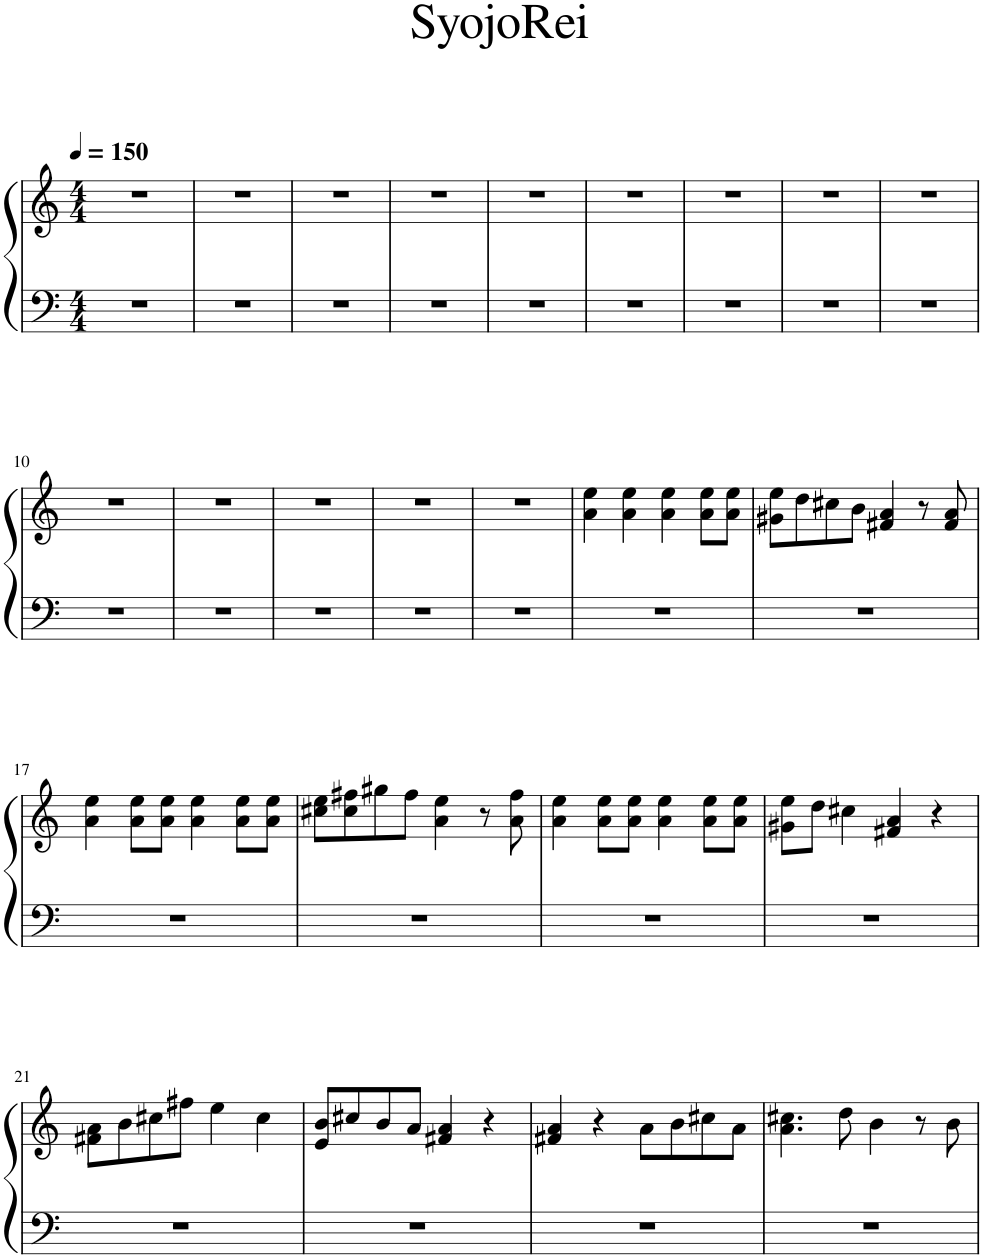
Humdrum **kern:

**kern	**kern
*part1	*part1
*staff2	*staff1
*I"Piano	*
*I'Pno.	*
*clefF4	*clefG2
*k[]	*k[]
*M4/4	*M4/4
*MM150	*MM150
=1	=1
1r	1r
=2	=2
1r	1r
=3	=3
1r	1r
=4	=4
1r	1r
=5	=5
1r	1r
=6	=6
1r	1r
=7	=7
1r	1r
=8	=8
1r	1r
=9	=9
1r	1r
!!LO:LB:g=z
=10	=10
1r	1r
=11	=11
1r	1r
=12	=12
1r	1r
=13	=13
1r	1r
=14	=14
1r	1r
=15	=15
1r	4a\ 4ee\
.	4a\ 4ee\
.	4a\ 4ee\
.	8a\ 8ee\L
.	8a\ 8ee\J
=16	=16
1r	8g#X\ 8ee\L
.	8dd\
.	8cc#X\
.	8b\J
.	4f#X/ 4a/
.	8r
.	8f#/ 8a/
!!LO:LB:g=z
=17	=17
1r	4a\ 4ee\
.	8a\ 8ee\L
.	8a\ 8ee\J
.	4a\ 4ee\
.	8a\ 8ee\L
.	8a\ 8ee\J
=18	=18
1r	8cc#X\ 8ee\L
.	8cc#\ 8ff#X\
.	8gg#X\
.	8ff#\J
.	4a\ 4ee\
.	8r
.	8a\ 8ff#\
=19	=19
1r	4a\ 4ee\
.	8a\ 8ee\L
.	8a\ 8ee\J
.	4a\ 4ee\
.	8a\ 8ee\L
.	8a\ 8ee\J
=20	=20
1r	8g#X\ 8ee\L
.	8dd\J
.	4cc#X\
.	4f#X/ 4a/
.	4r
!!LO:LB:g=z
=21	=21
1r	8f#X\ 8a\L
.	8b\
.	8cc#X\
.	8ff#X\J
.	4ee\
.	4cc#\
=22	=22
1r	8e/ 8b/L
.	8cc#X/
.	8b/
.	8a/J
.	4f#X/ 4a/
.	4r
=23	=23
1r	4f#X/ 4a/
.	4r
.	8a\L
.	8b\
.	8cc#X\
.	8a\J
=24	=24
1r	4.a\ 4.cc#X\
.	8dd\
.	4b\
.	8r
.	8b\
=	=
*-	*-
